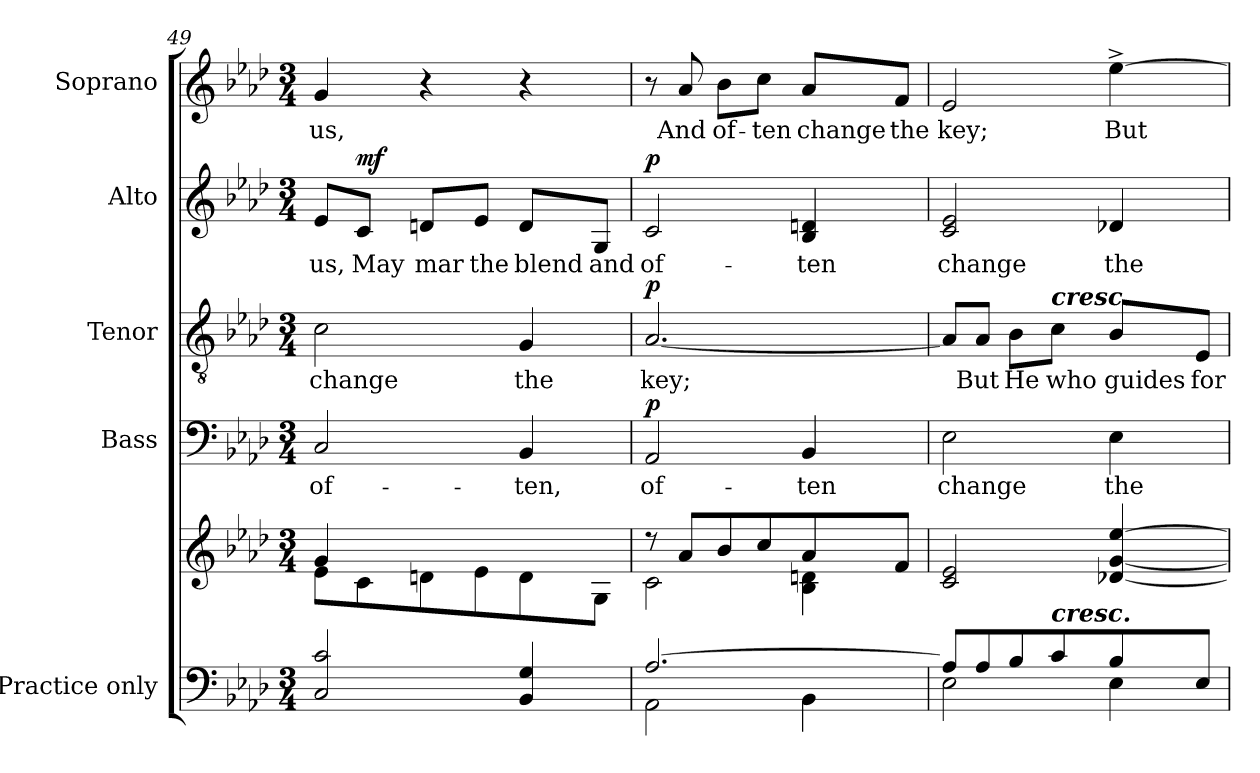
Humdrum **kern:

**kern	**kern	**kern	**text	**dynam	**kern	**text	**dynam	**kern	**text	**dynam	**kern	**text
*part5	*part5	*part4	*part4	*part4	*part3	*part3	*part3	*part2	*part2	*part2	*part1	*part1
*staff6	*staff5	*staff4	*staff4	*staff4	*staff3	*staff3	*staff3	*staff2	*staff2	*staff2	*staff1	*staff1
*I"Practice only	*	*I"Bass	*	*	*I"Tenor	*	*	*I"Alto	*	*	*I"Soprano	*
*	*	*I'B	*	*	*I'T	*	*	*I'A	*	*	*I'S	*
!!LO:LB:g=z
*clefF4	*clefG2	*clefF4	*	*	*clefGv2	*	*	*clefG2	*	*	*clefG2	*
*k[b-e-a-d-]	*k[b-e-a-d-]	*k[b-e-a-d-]	*	*	*k[b-e-a-d-]	*	*	*k[b-e-a-d-]	*	*	*k[b-e-a-d-]	*
*A-:	*A-:	*A-:	*	*	*A-:	*	*	*A-:	*	*	*A-:	*
*M3/4	*M3/4	*M3/4	*	*	*M3/4	*	*	*M3/4	*	*	*M3/4	*
=49	=49	=49	=49	=49	=49	=49	=49	=49	=49	=49	=49	=49
*^	*^	*	*	*	*	*	*	*	*	*	*	*
!	!	!	!	!	!LO:LY:b	!	!	!LO:LY:b	!	!	!LO:LY:b	!	!	!LO:LY:b
2C/ 2c/	2ryy	4g/	8e-\L	2C	of-	.	2c	change	.	8e-/L	us,	.	4g	us,
!	!	!	!	!	!	!	!	!	!	!	!LO:LY:b	!LO:DY:b	!	!
.	.	.	8c\	.	.	.	.	.	.	8c/J	May	mf	.	.
!	!	!	!	!	!	!	!	!	!	!	!LO:LY:b	!	!	!
.	.	4ryy	8dn\	.	.	.	.	.	.	8dn/L	mar	.	4r	.
!	!	!	!	!	!	!	!	!	!	!	!LO:LY:b	!	!	!
.	.	.	8e-\	.	.	.	.	.	.	8e-/J	the	.	.	.
!	!	!	!	!	!LO:LY:b	!	!	!LO:LY:b	!	!	!LO:LY:b	!	!	!
4BB-/ 4G/	4ryy	4ryy	8d\	4BB-	-ten,	.	4G	the	.	8d/L	blend	.	4r	.
!	!	!	!	!	!	!	!	!	!	!	!LO:LY:b	!	!	!
.	.	.	8G\J	.	.	.	.	.	.	8G/J	and	.	.	.
=50	=50	=50	=50	=50	=50	=50	=50	=50	=50	=50	=50	=50	=50	=50
!	!	!	!	!	!LO:LY:b	!LO:DY:b	!	!LO:LY:b	!LO:DY:b	!	!LO:LY:b	!LO:DY:b	!	!
[2.A-/	2AA-\	8r	2c\	2AA-	of-	p	[2.A-	key;	p	2c	of-	p	8r	.
!	!	!	!	!	!	!	!	!	!	!	!	!	!	!LO:LY:b
.	.	8a-/L	.	.	.	.	.	.	.	.	.	.	8a-	And
!	!	!	!	!	!	!	!	!	!	!	!	!	!	!LO:LY:b
.	.	8b-/	.	.	.	.	.	.	.	.	.	.	8b-\L	of-
!	!	!	!	!	!	!	!	!	!	!	!	!	!	!LO:LY:b
.	.	8cc/	.	.	.	.	.	.	.	.	.	.	8cc\J	-ten
!	!	!	!	!	!LO:LY:b	!	!	!	!	!	!LO:LY:b	!	!	!LO:LY:b
.	4BB-\	8a-/	4B-\ 4dn\	4BB-	-ten	.	.	.	.	4B- 4dn	-ten	.	8a-/L	change
!	!	!	!	!	!	!	!	!	!	!	!	!	!	!LO:LY:b
.	.	8f/J	.	.	.	.	.	.	.	.	.	.	8f/J	the
=51	=51	=51	=51	=51	=51	=51	=51	=51	=51	=51	=51	=51	=51	=51
!	!	!	!	!	!LO:LY:b	!	!	!	!	!	!LO:LY:b	!	!	!LO:LY:b
8A-/L]	2E-\	2c/ 2e-/	2ryy	2E-	change	.	8A-/L]	.	.	2c 2e-	change	.	2e-	key;
!	!	!	!	!	!	!	!	!LO:LY:b	!	!	!	!	!	!
8A-/	.	.	.	.	.	.	8A-/J	But	.	.	.	.	.	.
!	!	!	!	!	!	!	!	!LO:LY:b	!	!	!	!	!	!
8B-/	.	.	.	.	.	.	8B-\L	He	.	.	.	.	.	.
!	!	!	!	!	!	!	!LO:TX:a:Bi:t=cresc.	!	!	!	!	!	!	!
!LO:TX:a:Bi:t=cresc.	!	!	!	!	!	!	!	!	!	!	!	!	!	!
!	!	!	!	!	!	!	!	!LO:LY:b	!	!	!	!	!	!
8c/	.	.	.	.	.	.	8c\J	who	.	.	.	.	.	.
!	!	!	!	!	!LO:LY:b	!	!	!LO:LY:b	!	!	!LO:LY:b	!	!	!LO:LY:b
8B-/	4E-\	[4d-X/ [4g/ [4ee-/	4ryy	4E-	the	.	8B-/L	guides	.	4d-X	the	.	[4ee-^	But
!	!	!	!	!	!	!	!	!LO:LY:b	!	!	!	!	!	!
8E-/J	.	.	.	.	.	.	8E-/J	for	.	.	.	.	.	.
*v	*v	*	*	*	*	*	*	*	*	*	*	*	*	*
*	*v	*v	*	*	*	*	*	*	*	*	*	*	*
=	=	=	=	=	=	=	=	=	=	=	=	=
*-	*-	*-	*-	*-	*-	*-	*-	*-	*-	*-	*-	*-
